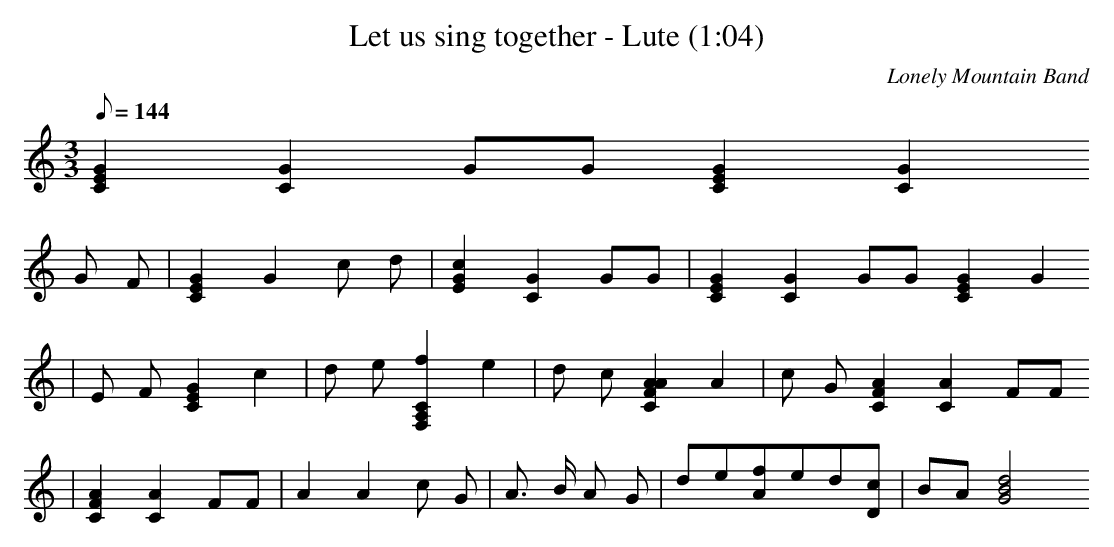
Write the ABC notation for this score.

X:1
T:Let us sing together - Lute (1:04)
C:Lonely Mountain Band
M:3/3
L:1/8
Q:144
K:C
[E2G2C2][C2G2]GG[E2G2C2][C2G2]
G F |[E2G2C2] G2 c d |[c2E2G2][C2G2]GG |[E2G2C2][C2G2]GG[E2G2C2]G2
|E F [G2C2E2] c2 |d e [f2F,2A,2C2] e2 |d c [A2C2F2A2] A2 |c G [A2C2F2][A2C2]FF
|[A2C2F2][A2C2]FF |A2 A2 c G |A3/2 B/2 A G |de[fA]ed[cD] |BA [G4B4d4]

G F |[E2G2C2] G2 c d |[c6G2C2][C2G2]GG |[E2G2C2][C2G2]GG[E2G2C2]G2
|E F [G2C2E2] c2 |d e [f2F,2A,2C2] e2 |d c [a2F,2A,2C2] a2 |c' g a4 |d e [f4F,4A,4C4] |d/2 f/2 d4
|d c [BDG] d g4 |B,2 D2 G,2 |[a4F4C4] g2 |f2 e2 d c |[g5E5C5] e d e c4 |[f4A,4C4] e2 d2 c2 B A G/2A/2G/2A/2G4 a g4

G F |[E2G2C2] G2 c d |[dEG]e[C2G2]GG |[E2G2C2][C2G2]GG[E2G2C2]G2
|E F [G2C2E2] c2 |d e [f2F,2A,2C2] e2 |d c [A2C2F2A2] A2 |c G [A2C2F2][C2A2]FF
|[A2C2F2][C2A2]FF |A2 A2 c G |A3/2 B/2 A G |de[fA]ed[cD] |BA [G4B4d4]

G F |[E2G2C2] G2 c d |[c6G2C2][C2G2]GG |[E2G2C2][C2G2]GG[E2G2C2]G2
|E F [G2C2E2] c2 |d e [f2F,2A,2C2] e2 |d c [a2F,2A,2C2] a2 |c' g a4 |d e [f4F,4A,4C4] |d/2 f/2 d4
|d c [BDG] d g4 |B,2 D2 G,2 |[a4F4C4] g2 |f2 e2 d c |[g5E5C5] e d e c4 |[f4A,4C4] e2/3f2/3e2/3 d2 c2 B A G/2A/2G/2A/2G4 a2 g6
